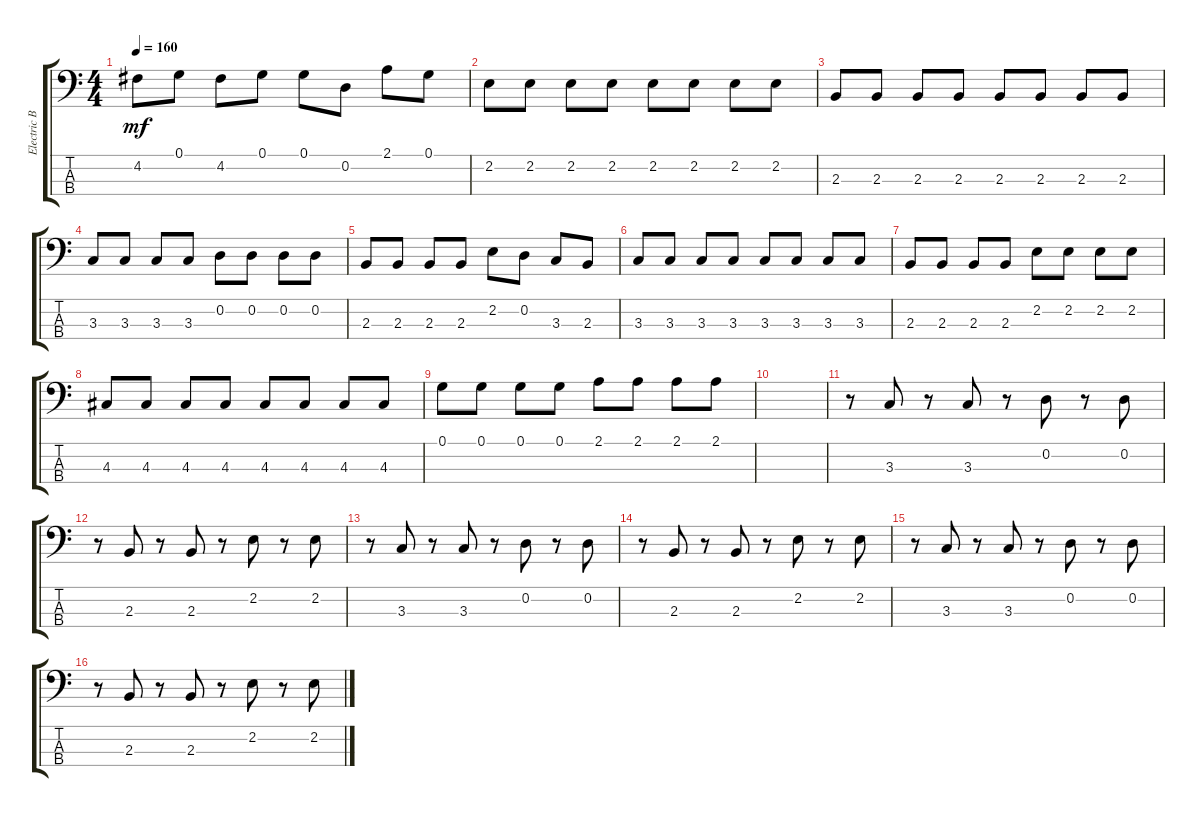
\track ("Electric Bass" "Electric B") {instrument electricbassfinger}
\staff {score tabs}
\tuning (G2 D2 A1 E1) {hide}
\ts (4 4)
\tempo 160
\clef f4
\ks c
4.2.8{dy mf} 0.1.8 4.2.8 0.1.8 0.1.8 0.2.8 2.1.8 0.1.8 |
2.2.8 2.2.8 2.2.8 2.2.8 2.2.8 2.2.8 2.2.8 2.2.8 |
2.3.8 2.3.8 2.3.8 2.3.8 2.3.8 2.3.8 2.3.8 2.3.8 |
3.3.8 3.3.8 3.3.8 3.3.8 0.2.8 0.2.8 0.2.8 0.2.8 |
2.3.8 2.3.8 2.3.8 2.3.8 2.2.8 0.2.8 3.3.8 2.3.8 |
3.3.8 3.3.8 3.3.8 3.3.8 3.3.8 3.3.8 3.3.8 3.3.8 |
2.3.8 2.3.8 2.3.8 2.3.8 2.2.8 2.2.8 2.2.8 2.2.8 |
4.3.8 4.3.8 4.3.8 4.3.8 4.3.8 4.3.8 4.3.8 4.3.8 |
0.1.8 0.1.8 0.1.8 0.1.8 2.1.8 2.1.8 2.1.8 2.1.8 |
|
r.8 3.3.8 r.8 3.3.8 r.8 0.2.8 r.8 0.2.8 |
r.8 2.3.8 r.8 2.3.8 r.8 2.2.8 r.8 2.2.8 |
r.8 3.3.8 r.8 3.3.8 r.8 0.2.8 r.8 0.2.8 |
r.8 2.3.8 r.8 2.3.8 r.8 2.2.8 r.8 2.2.8 |
r.8 3.3.8 r.8 3.3.8 r.8 0.2.8 r.8 0.2.8 |
r.8 2.3.8 r.8 2.3.8 r.8 2.2.8 r.8 2.2.8
